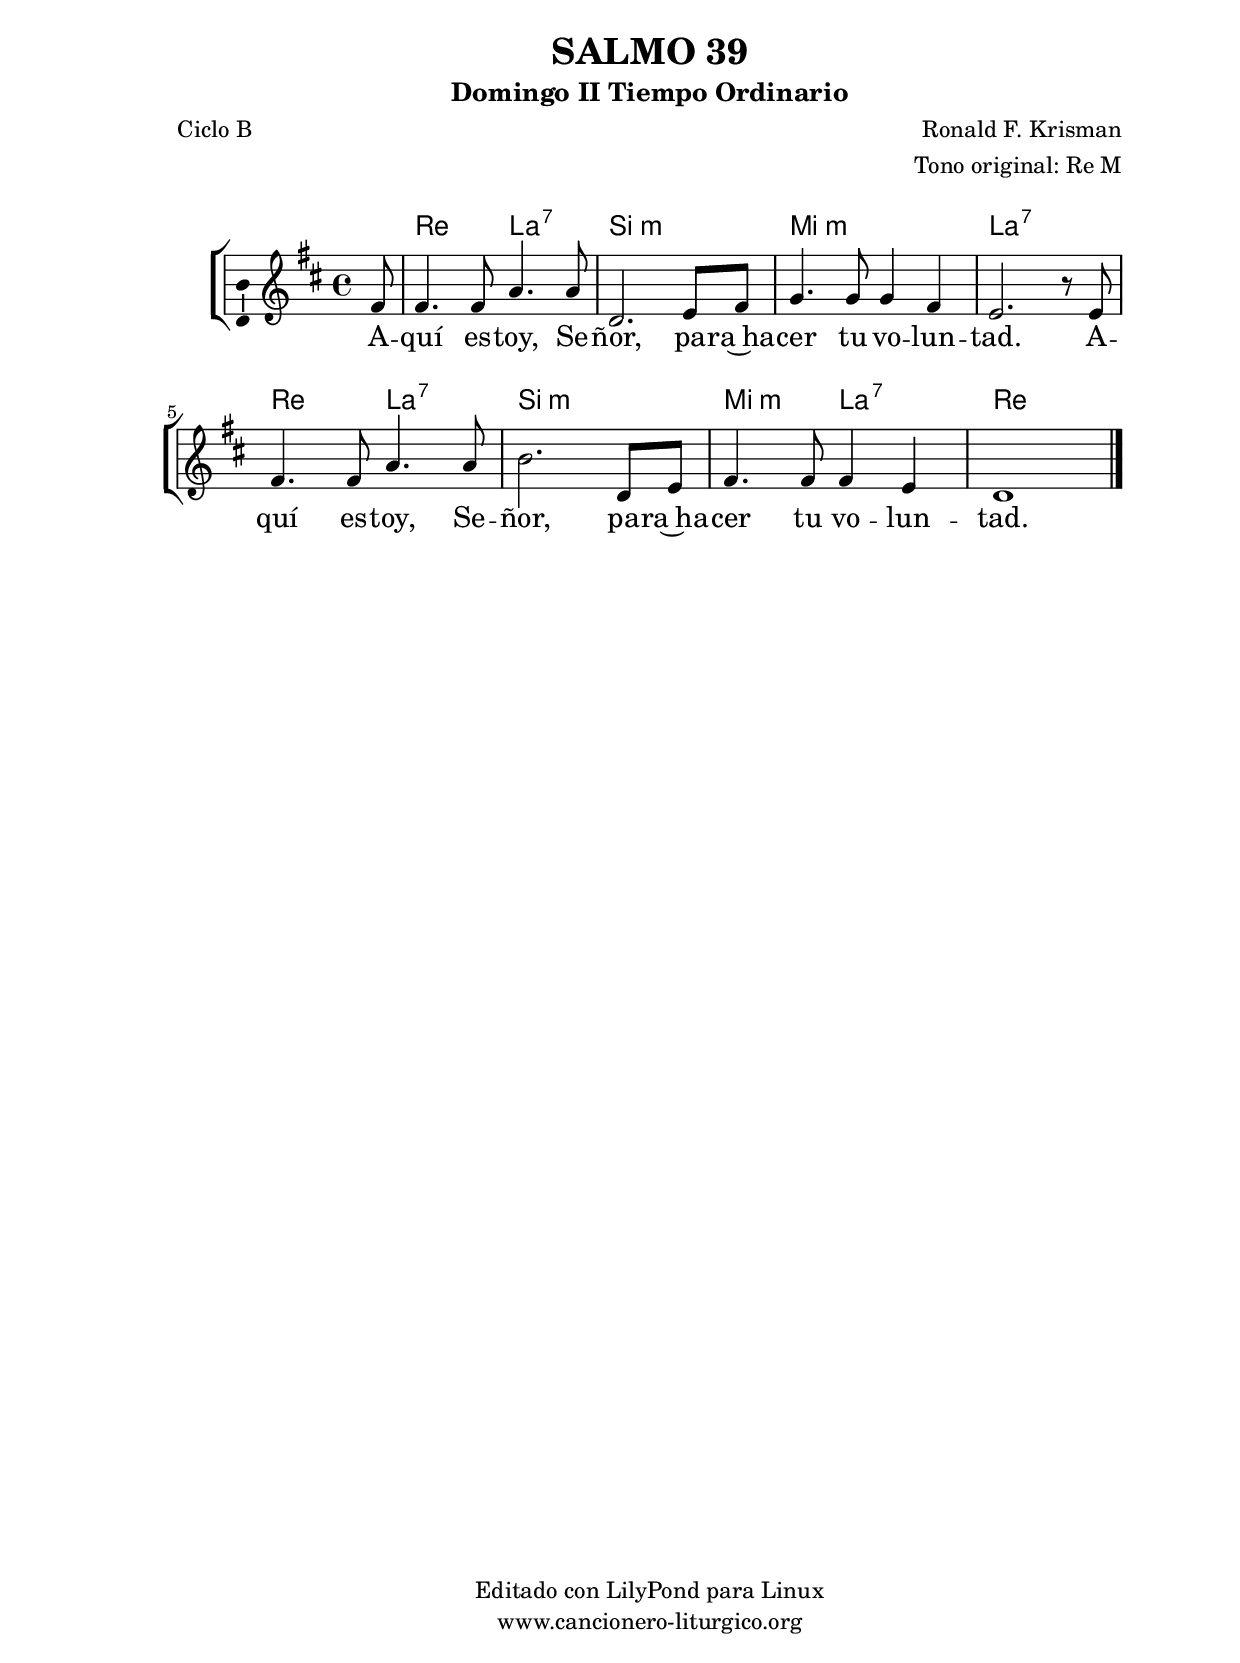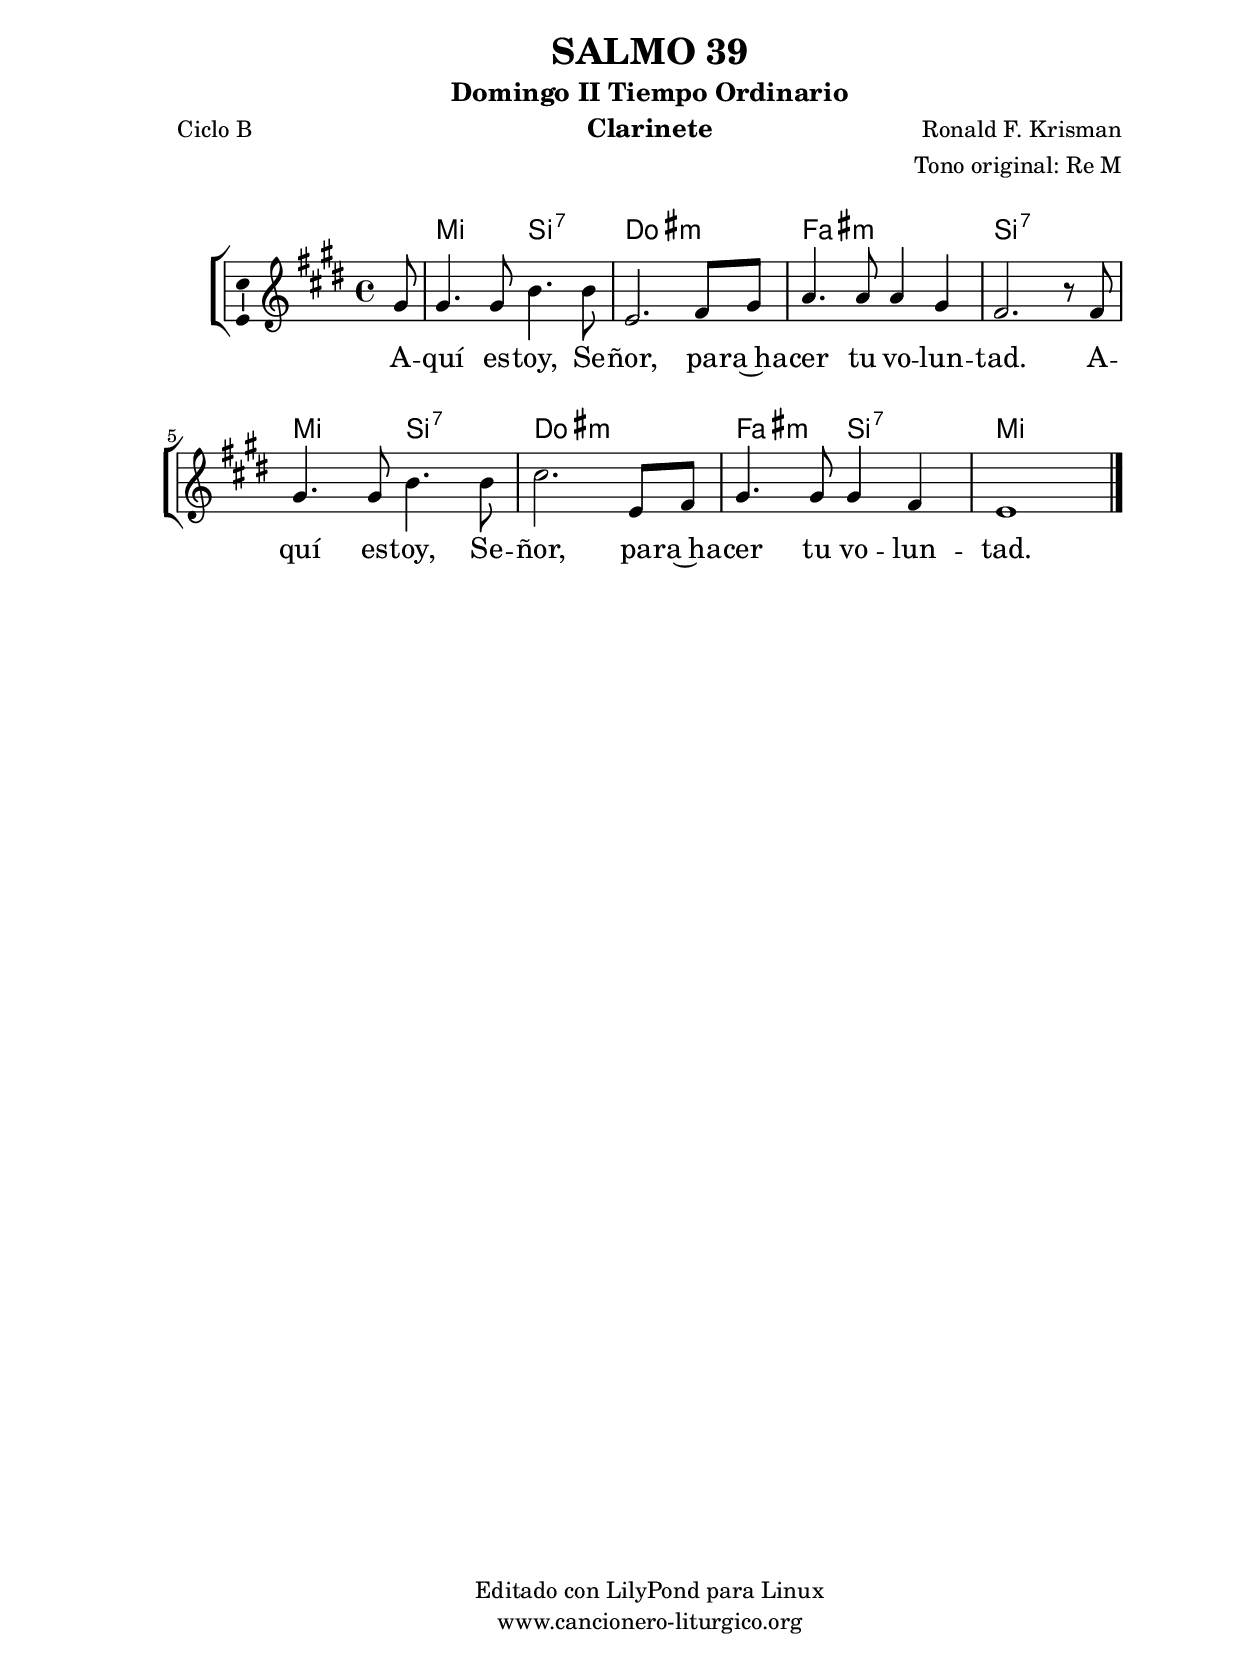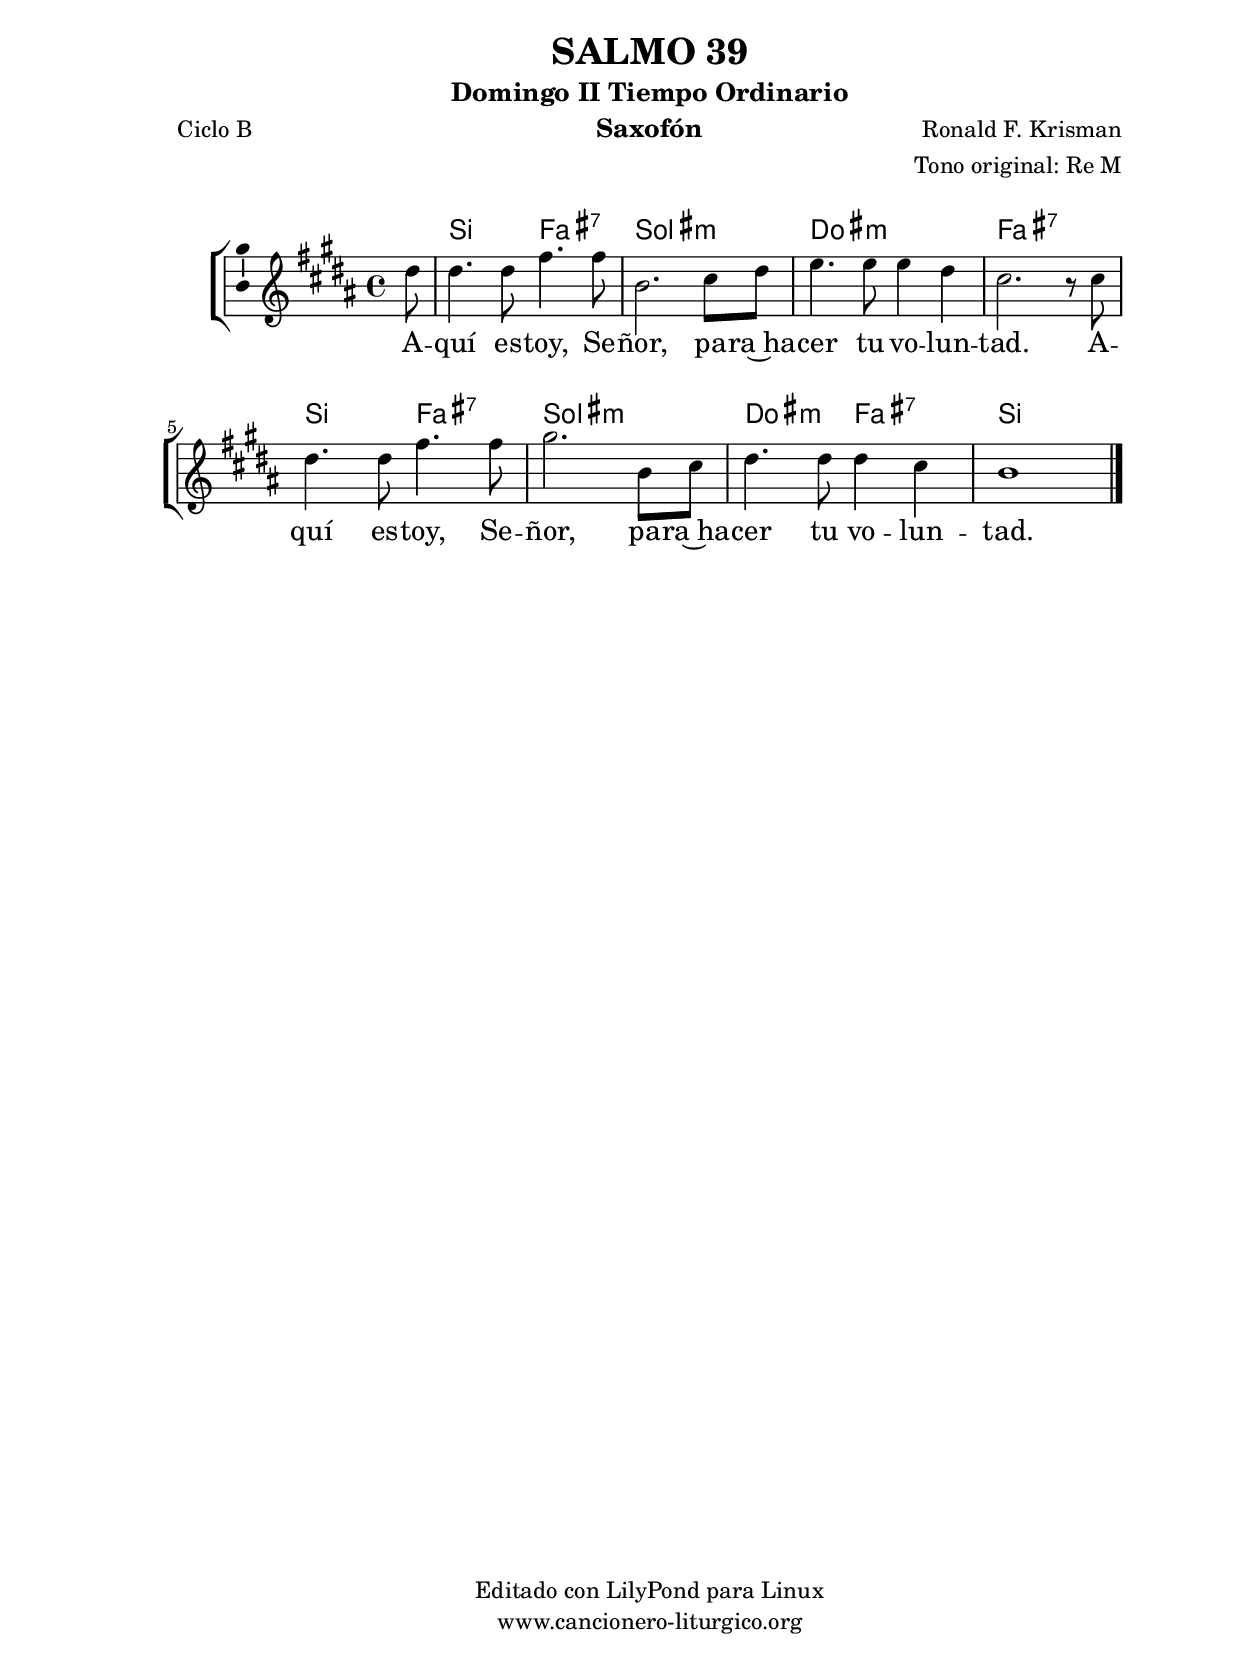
%
%para convertir .midi en .wav:
%timidity filename.midi -Ow -o finename.wav
%
%
%Para convertir de .wav a .mp3:
%lame -h -m j filename.wav
%
%
%para escuchar el midi:
%timidity nombrefichero.midi
%


%versión de lilypond para la que se ha escrito esta partitura:
\version "2.16.0"

	%Tamaño papel
	#(set-default-paper-size "a4")
	%Tamaño partitura
	#(set-global-staff-size 20)
	%No responde al pulsar sobre una nota
	#(ly:set-option 'point-and-click #f)

%parámetros del encabezamiento:
\header {
	title = "SALMO 39"
	subtitle = "Domingo II Tiempo Ordinario"
	composer = "Ronald F. Krisman"
	poet = "Ciclo B"
	meter = ""
	arranger = "Tono original: Re M"
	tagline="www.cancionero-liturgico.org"
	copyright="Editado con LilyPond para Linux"
	tiempo = "Ordinario"
	usos = "Salmo"
	letra = "Aquí estoy, Señor, para hacer tu voluntad."
	}

%parámetros asociados al papel:
\paper  {
	oddHeaderMarkup = \markup {\fill-line { \on-the-fly #not-first-page \fromproperty #'header:title \on-the-fly #not-first-page \fromproperty #'header:composer }}
	evenHeaderMarkup = \markup {\fill-line { \fromproperty #'header:composer \fromproperty #'header:title }}
	#(set-paper-size "a4")
	print-page-number = ##f
	first-page-number = 1
	print-first-page-number = ##f
%	head-separation = 3.0 \cm
	top-margin = 2.0 \cm
	bottom-margin = 0.5\cm
%%%	bottom-margin = -1.0\cm
	left-margin = 3.0 \cm
	line-width = 16.0 \cm 
	indent = 8\mm
	interscoreline = 2.\mm
	between-system-space = 15\mm
%	para que las partituras no llenen la hoja:
	ragged-bottom = ##t
%	idem para la última hoja:
	ragged-last-bottom = ##f
%	para que las partituras llenen el ancho del papel:
	ragged-last = ##f
	after-title-space = 2.5 \cm
%page-count=1
%system-count=8

	%Flexible Vertical Spacing
%	markup-markup-spacing =
%	#'((basic-distance . 15) (minimum-distance . 15) (padding . 3))
	markup-system-spacing =
	#'((basic-distance . 15) (minimum-distance . 15) (padding . 3))
	system-system-spacing =
	#'((basic-distance . 15) (minimum-distance . 15) (padding . 3))
	score-system-spacing =
	#'((basic-distance . 15) (minimum-distance . 15) (padding . 5))
%	top-system-spacing = % header
%	#'((basic-distance . 8) (minimum-distance . 0) (padding . 3))
%	top-markup-spacing =
%	#'((basic-distance . 20) (minimum-distance . 20) (padding . 3))
	last-bottom-spacing = % footer
	#'((basic-distance . 5) (minimum-distance . 5) (padding . 3))
%	score-markup-spacing =
%	#'((basic-distance . 16) (minimum-distance . 13) (padding . 3))

	}


%parámetros que afectan a toda la partitura:
global =  {
	%clave de sol (G):
	\clef G
	%armadura:
%	\transpose bes c'
	\key d \major
	\tempo 4=100
	\set Score.tempoHideNote = ##t
	}


acordes = {
	\italianChords
	\chordmode {
%	\transpose bes c'
{

s8
d2 a:7 b1:m e:m a:7
d2 a:7 b1:m e2:m a:7 d1

	}
	}
}

melodia = 
%	\transpose bes c'
{
	\relative c'{

	\time 4/4

\partial8
fis8
fis4. fis8 a4. a8
d,2. e8 fis
g4. g8 g4 fis
e2. r8 e8
fis4. fis8 a4. a8
b2. d,8 e
fis4. fis8 fis4 e
d1

	\bar "|."
	}
	}


texto = \lyricmode {
A -- quí es -- toy, Se -- ñor, pa -- ra~ha -- cer tu vo -- lun -- tad.
A -- quí es -- toy, Se -- ñor, pa -- ra~ha -- cer tu vo -- lun -- tad.
	}


acordesStaff = \context ChordNames = acordesStaff <<
	\set chordChanges = ##t
	\acordes
	>>


vozStaff = \context Voice = vozStaff
\with {\consists "Ambitus_engraver"}
<<
%	\set Staff.instrumentName = ""
%	\set Staff.shortInstrumentName = ""
%	\set Staff.midiInstrument = #"clarinet"
%	\set Staff.midiInstrument = #"cello"
%	\set Staff.midiInstrument = #"flute"
	\set Staff.midiInstrument = #"electric guitar (jazz)"
%	\set Staff.midiInstrument = #"english horn"
%	\set Staff.midiInstrument = #"violin"
%	\set Staff.midiInstrument = #"glockenspiel"
	\set Staff.midiMinimumVolume = #0.7
	\set Staff.midiMaximumVolume = #0.9
	\global
	\melodia
	>>


textoStaff = \context Lyrics = textoStaff <<
	\lyricsto vozStaff \texto
	>>

\book {
	\score {
		\context ChoirStaff {
			\override StaffGroup.SystemStartBracket #'collapse-height = #1
			\override Score.SystemStartBar #'collapse-height = #1
			<<
			\acordesStaff
			\vozStaff
			\textoStaff
			>>
			}
		\layout {
	    		\context {
				\Lyrics
				\override LyricText #'font-size = #2
				}
	   		 \context {
				\Score
				%fontSize = #3
				\override StaffSymbol #'staff-space = #(magstep +3)
				%\override Beam #'thickness = #0.55
				%\override SpacingSpanner #'spacing-increment = #1.0
				%\override Slur #'height-limit = #1.5
				}
			}
		}
	\score {
		\unfoldRepeats
		\context ChoirStaff {
			<<
			\acordesStaff
			\vozStaff
			>>
			}
		\midi {
	  		\context {
	  			\Score
				tempoWholesPerMinute = #(ly:make-moment 70 4)
				}
			}
		}
	}

%Partitura para clarinete
#(define output-suffix "C")
\book {
	\header{
		instrument = "Clarinete"
		}
	\score {
		\context ChoirStaff {
			\override StaffGroup.SystemStartBracket #'collapse-height = #1
			\override Score.SystemStartBar #'collapse-height = #1
\transpose c d
			<<
			\acordesStaff
			\vozStaff
			\textoStaff
			>>
			}
		\layout {
	    		\context {
				\Lyrics
				\override LyricText #'font-size = #2
				}
	   		 \context {
				\Score
				%fontSize = #3
				\override StaffSymbol #'staff-space = #(magstep +3)
				%\override Beam #'thickness = #0.55
				%\override SpacingSpanner #'spacing-increment = #1.0
				%\override Slur #'height-limit = #1.5
				}
			}
		}
	}

%Partitura para saxofón
#(define output-suffix "S")
\book {
	\header{
		instrument = "Saxofón"
		}
	\score {
		\context ChoirStaff {
			\override StaffGroup.SystemStartBracket #'collapse-height = #1
			\override Score.SystemStartBar #'collapse-height = #1
\transpose c a
			<<
			\acordesStaff
			\vozStaff
			\textoStaff
			>>
			}
		\layout {
	    		\context {
				\Lyrics
				\override LyricText #'font-size = #2
				}
	   		 \context {
				\Score
				%fontSize = #3
				\override StaffSymbol #'staff-space = #(magstep +3)
				%\override Beam #'thickness = #0.55
				%\override SpacingSpanner #'spacing-increment = #1.0
				%\override Slur #'height-limit = #1.5
				}
			}
		}
	}

